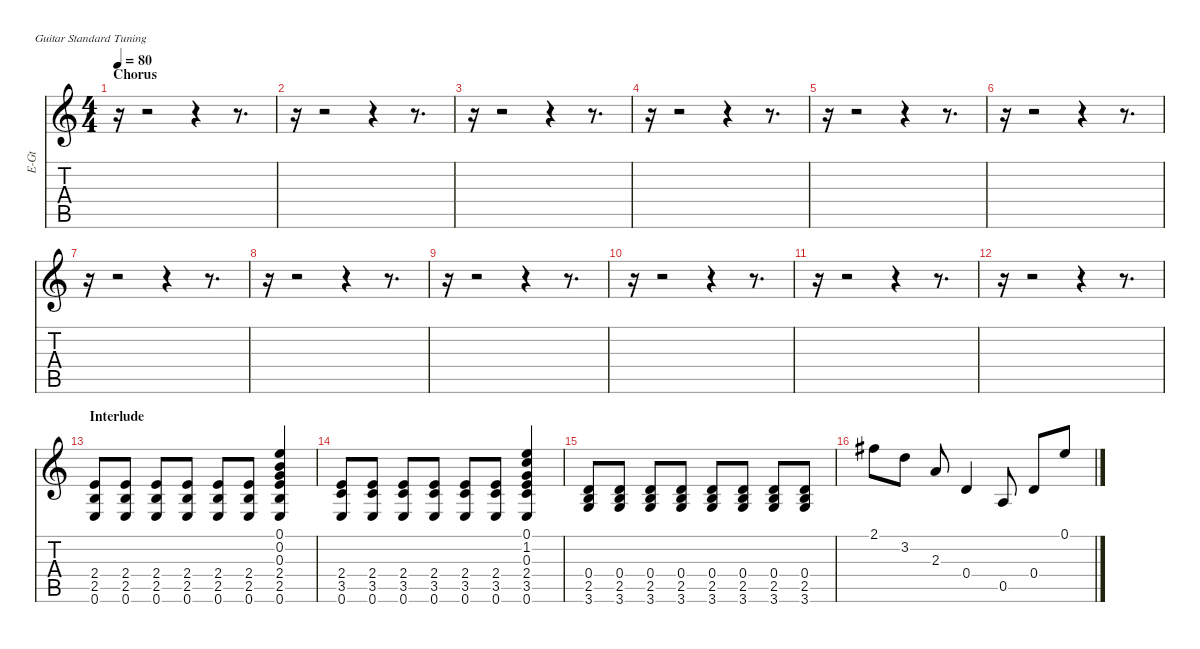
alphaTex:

\hideDynamics
\bracketExtendMode nobrackets
\otherSystemsTrackNameOrientation horizontal
\track ("Guitar1" "E-Gt") {instrument electricguitarclean}
\staff {score tabs}
\tuning (E4 B3 G3 D3 A2 E2)
\ts (4 4)
\section ("" "Chorus")
\tempo 80
\clef g2
\ks c
r.16{dy f beam Down} r.2{beam Down} r.4{beam Down} r.8{d beam Down} |
r.16{beam Down} r.2{beam Down} r.4{beam Down} r.8{d beam Down} |
r.16{beam Down} r.2{beam Down} r.4{beam Down} r.8{d beam Down} |
r.16{beam Down} r.2{beam Down} r.4{beam Down} r.8{d beam Down} |
r.16{beam Down} r.2{beam Down} r.4{beam Down} r.8{d beam Down} |
r.16{beam Down} r.2{beam Down} r.4{beam Down} r.8{d beam Down} |
r.16{beam Down} r.2{beam Down} r.4{beam Down} r.8{d beam Down} |
r.16{beam Down} r.2{beam Down} r.4{beam Down} r.8{d beam Down} |
r.16{beam Down} r.2{beam Down} r.4{beam Down} r.8{d beam Down} |
r.16{beam Down} r.2{beam Down} r.4{beam Down} r.8{d beam Down} |
r.16{beam Down} r.2{beam Down} r.4{beam Down} r.8{d beam Down} |
r.16{beam Down} r.2{beam Down} r.4{beam Down} r.8{d beam Down} |
\section ("" "Interlude")
(2.4 2.5 0.6).8{beam Up} (2.4 2.5 0.6).8{beam Up} (2.4 2.5 0.6).8{beam Up} (2.4 2.5 0.6).8{beam Up} (2.4 2.5 0.6).8{beam Up} (2.4 2.5 0.6).8{beam Up} (0.1 0.2 0.3 2.4 2.5 0.6).4{beam Up} |
(2.4 3.5 0.6).8{beam Up} (2.4 3.5 0.6).8{beam Up} (2.4 3.5 0.6).8{beam Up} (2.4 3.5 0.6).8{beam Up} (2.4 3.5 0.6).8{beam Up} (2.4 3.5 0.6).8{beam Up} (0.1 1.2 0.3 2.4 3.5 0.6).4{beam Up} |
(0.4 2.5 3.6).8{beam Up} (0.4 2.5 3.6).8{beam Up} (0.4 2.5 3.6).8{beam Up} (0.4 2.5 3.6).8{beam Up} (0.4 2.5 3.6).8{beam Up} (0.4 2.5 3.6).8{beam Up} (0.4 2.5 3.6).8{beam Up} (0.4 2.5 3.6).8{beam Up} |
2.1{acc #}.8{beam Down} 3.2.8{beam Down} 2.3.8{beam Up} 0.4.4{beam Up} 0.5.8{beam Up} 0.4.8{beam Up} 0.1.8{beam Up}
